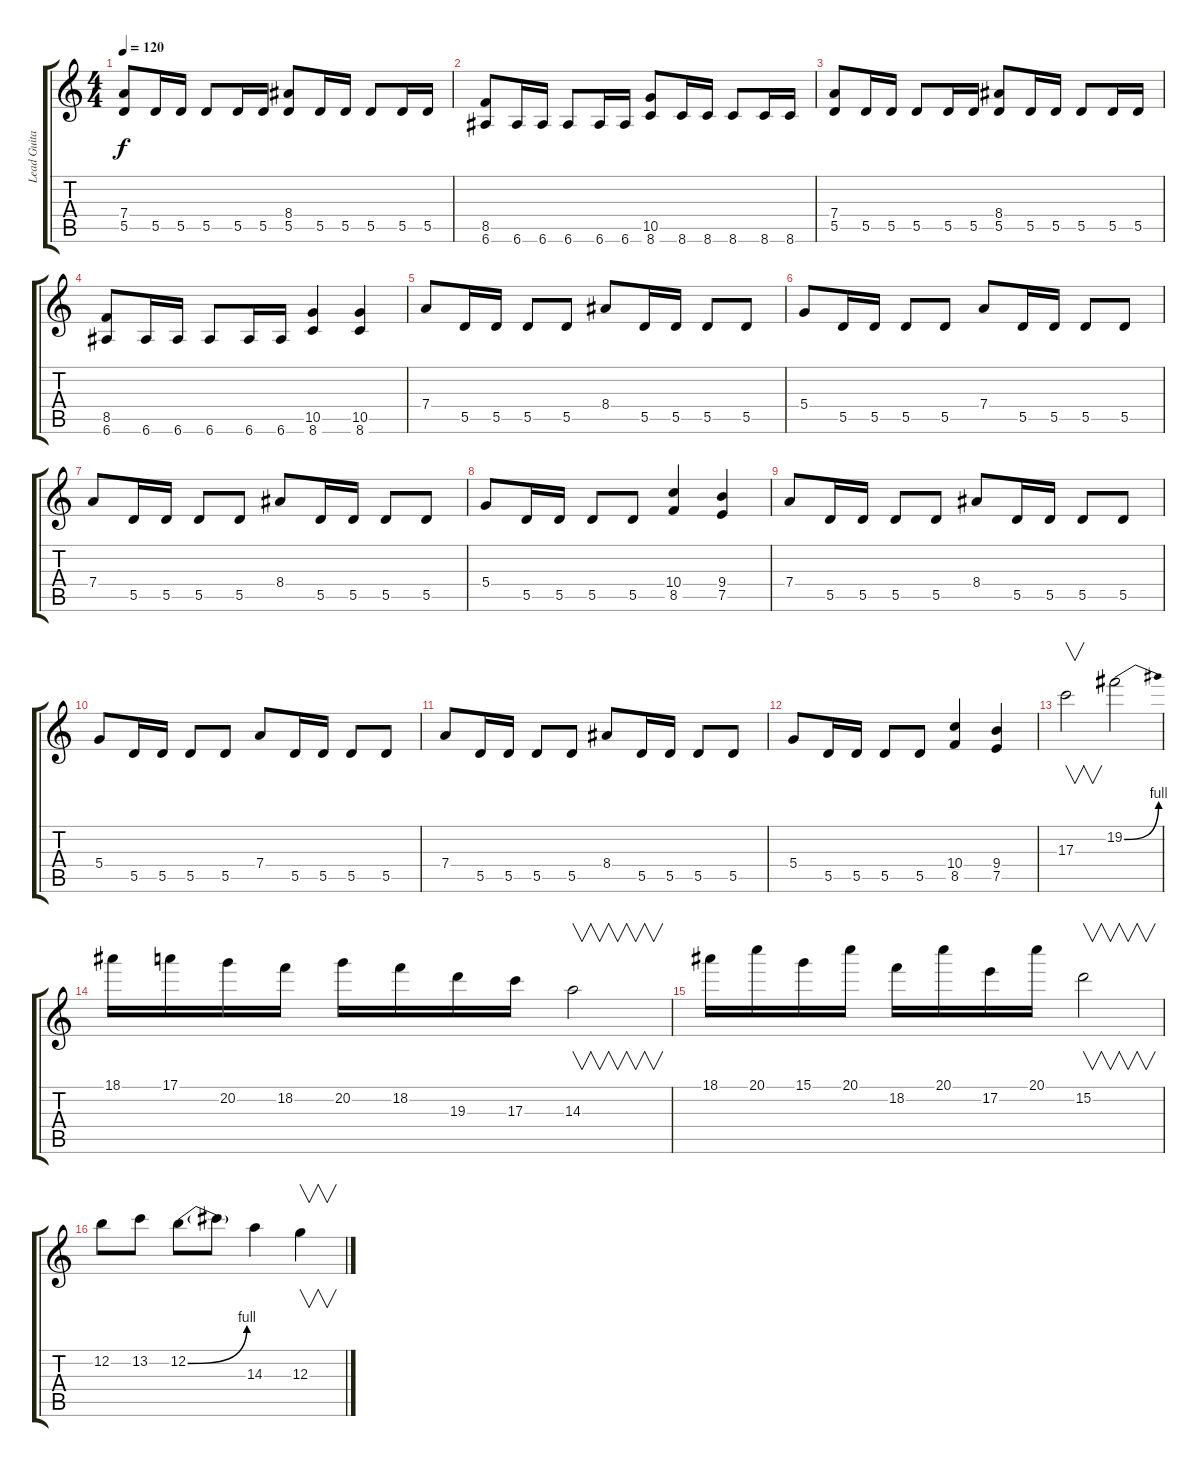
\track ("Lead Guitar Sergey" "Lead Guita") {instrument distortionguitar}
\staff {score tabs}
\tuning (E4 B3 G3 D3 A2 E2) {hide}
\ts (4 4)
\tempo 120
\clef g2
\ks c
(7.4 5.5).8{dy f} 5.5.16 5.5.16 5.5.8 5.5.16 5.5.16 (8.4 5.5).8 5.5.16 5.5.16 5.5.8 5.5.16 5.5.16 |
(8.5 6.6).8 6.6.16 6.6.16 6.6.8 6.6.16 6.6.16 (10.5 8.6).8 8.6.16 8.6.16 8.6.8 8.6.16 8.6.16 |
(7.4 5.5).8 5.5.16 5.5.16 5.5.8 5.5.16 5.5.16 (8.4 5.5).8 5.5.16 5.5.16 5.5.8 5.5.16 5.5.16 |
(8.5 6.6).8 6.6.16 6.6.16 6.6.8 6.6.16 6.6.16 (10.5 8.6).4 (10.5 8.6).4 |
7.4.8 5.5.16 5.5.16 5.5.8 5.5.8 8.4.8 5.5.16 5.5.16 5.5.8 5.5.8 |
5.4.8 5.5.16 5.5.16 5.5.8 5.5.8 7.4.8 5.5.16 5.5.16 5.5.8 5.5.8 |
7.4.8 5.5.16 5.5.16 5.5.8 5.5.8 8.4.8 5.5.16 5.5.16 5.5.8 5.5.8 |
5.4.8 5.5.16 5.5.16 5.5.8 5.5.8 (10.4 8.5).4 (9.4 7.5).4 |
7.4.8 5.5.16 5.5.16 5.5.8 5.5.8 8.4.8 5.5.16 5.5.16 5.5.8 5.5.8 |
5.4.8 5.5.16 5.5.16 5.5.8 5.5.8 7.4.8 5.5.16 5.5.16 5.5.8 5.5.8 |
7.4.8 5.5.16 5.5.16 5.5.8 5.5.8 8.4.8 5.5.16 5.5.16 5.5.8 5.5.8 |
5.4.8 5.5.16 5.5.16 5.5.8 5.5.8 (10.4 8.5).4 (9.4 7.5).4 |
17.3.2{v} 19.2{be (bend 0 0 60 4)}.2 |
18.1.16 17.1.16 20.2.16 18.2.16 20.2.16 18.2.16 19.3.16 17.3.16 14.3.2{v} |
18.1.16 20.1.16 15.1.16 20.1.16 18.2.16 20.1.16 17.2.16 20.1.16 15.2.2{v} |
12.2.8 13.2.8 12.2{be (bend 0 0 60 4)}.8 12.2{t}.8 14.3.4 12.3.4{v}
